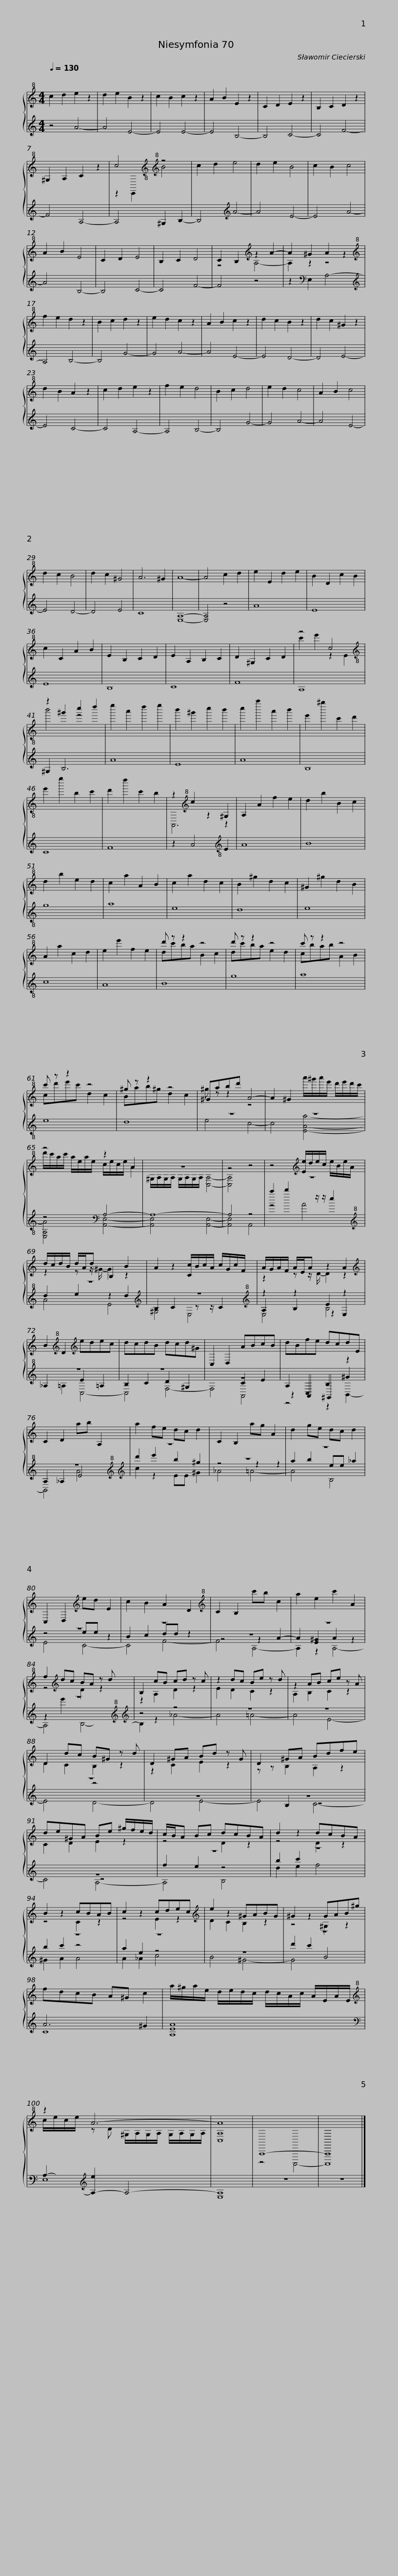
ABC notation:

X:1
%%score { ( 1 3 ) | ( 2 4 5 ) }
L:1/8
Q:1/4=130
M:4/4
I:linebreak $
K:C
V:1 treble+8
V:3 treble+8
V:2 treble
V:4 treble
V:5 treble
V:1
 c2 d2 e2 z2 | d2 e2 B2 z2 | c2 B2 c2 z2 | A2 B2 E2 z2 | C2 D2 E2 z2 | %5
 B,2 C2 D2 z2 | ^G,2 A,2 C2 z2 | c4[K:treble-8][K:treble+8] z4 |$ c2 d2 e4 | d2 e2 B4 | %10
 c2 B2 c4 | A2 B2 E4 | C2 D2 E4 | B,2 C2 D4 | C2 B,2[K:treble] z2 A2- | %15
 A2 ^G2 A2 z2 |[K:treble+8] f2 e2 d2 z2 |$ B2 c2 d2 z2 | e2 d2 c2 z2 | A2 B2 c2 z2 | %20
 d2 c2 B2 z2 | d2 c2 ^G2 z2 | d2 B2 A2 z2 | c2 d2 e2 z2 | f2 e2 d4 | %25
 B2 c2 d4 | e2 d2 c4 |$ A2 B2 c4 | d2 c2 B4 | d2 c2 ^G4 | %30
 A6 ^G2 | A8- | A4 c2 d2 | e2 E2 d2 e2 | B2 D2 c2 B2 | %35
 c2 C2 A2 B2 | E2 B,2 C2 D2 |$ E2 A,2 B,2 C2 | D2 ^G,2 C2 D2 | z4 c4[K:treble-8] | %40
 z2 ^g'2 c''2 d''2 | e''2 a'2 d''2 e''2 | b'2 ^g'2 c''2 b'2 | c''2 a''2 a'2 b'2 | e'2 ^g''2 c'2 d'2 |$ %45
 e'2 e''2 b2 c'2 | d'2 d''2 c'2 b2 | z2[K:treble+8] c2 z2 ^G,2 | A,2 A2 f2 e2 | d2 b2 B2 c2 | %50
 d2 b2 e2 d2 | c2 a2 A2 B2 | c2 a2 d2 c2 |$ B2 ^g2 d2 c2 | ^G2 ^g2 d2 B2 | %55
 A2 a2 c2 d2 | e2 e'2 f2 e2 | d' z z2 z4 | d' z z2 z4 | c' z z2 z4 |$ %60
 c' z z2 z4 | ^g z z2 z4 | ^Gabd' A4- | A2 ^G2 a'/^g'/a'/e'/ d'/e'/d'/c'/ |$ z4 z2 A2 | %65
 z8 | z4 z4 | z4[K:treble+15] [Ee]/d/e/c/ e/B/e/A/ |$ d/c/d/B/ d/A/d B,2 B2 | A2 z2 [Cc]/B/c/A/ c/G/c/F/ | %70
 A/G/A/F/ A/E/A z2 A2 |$[K:treble+15] B2[K:treble+8] D2[K:treble+15] edec | dcdB dcd^G | C,2 D,2 ABcB | dBfe dcdE |$ %75
 C2 D2 ab A,2 | a2 fe dc d2 | C2 B,2 ag A2 | d2 ge dc d2 | C,2 D,2[K:treble+15] ed E2 |$ %80
 c2 B2 A2 D2 |[K:treble+8] C2 B,2 c'b c2 | a2 e2 c'2 A2 | f2[K:treble+15] dc BA z d | B,2 cB cd z c |$ %85
 z2 dc Be z d | z2 AB ce z A | D2 dc B^G z d | D2 ^GA Bd z G | D2 ^GA Bdfe |$ %90
 de^GA Be ^g/f/e/d/ | c/B/A Bc dcBA | d2 z2 dcBA | B2 z2 cBAB | c2 z2 cdec |$ %95
[K:treble+15] e2 z2 ^GABG | ^G2 z2 GAB^g | fdcB A^G c2 | a/^g/a/e/ d/e/d/c/ d/c/A/c/ A/E/A/E/ |$[K:treble+8] z2 A6- | %100
 A8 | A,,,8- | A,,,8 |] %103
V:2
 z4 A4- | A4 E4- | E4 E4- | E4 B,4- | B,4 C4- | %5
 C4 F4- | F4 A,4- | A,4 ^G,2 B,2- |$ B,4[K:treble] A4- | A4 E4- | %10
 E4 A4- | A4 B,4- | B,4 C4- | C4 F4- | F4 z4 | %15
 z2[K:bass] E,2 A,4- |[K:treble] A,4 B,4- |$ B,4 G4- | G4 A4- | A4 E4- | %20
 E4 D4- | D4 E4- | E4 C4- | C4 A,4- | A,4 B,4- | %25
 B,4 G4- | G4 A4- |$ A4 E4- | E4 D4- | D4 E4 | %30
 C8 | [E,A,]8- | [E,A,]4 z4 | A8 | E8 | %35
 E8 | B,8 |$ C8 | F8 | A,8 | %40
 ^G,2 B,6 | A8 | E8 | A8 | B,8 |$ %45
 C8 | F8 | z2 A4[K:treble-8] E2 | A8 | B8 | %50
 g8 | a8 | e8 |$ d8 | e8 | %55
 c8 | A8 | B8 | g8 | a8 |$ %60
 e8 | d8 | z8 | z8 |$ z4[K:bass] A,4- | %65
 A,8- | A,4 z4 | z8 |$[K:treble+8] z8[K:treble] | z8[K:treble+8] | %70
 z2 z2 E2 z2 |$ z8 | z8 | z8 | A,2 C,2 B,2 z2 |$ %75
 z8[K:treble+8] |[K:treble] z8 | z8 | z8 | z8 |$ %80
 z8 | z8 | z8 | z8[K:treble+8][K:treble] | z4 z4 |$ %85
 z8 | z8 | z8 | z8 | z8 |$ %90
 z8 | z8 | z8 | z8 | z8 |$ %95
 z8 | z8 | A6 ^G2 | [A,EA]8 |$[K:bass] A,2-[K:treble] [A,-e]2 A,4- | %100
 [E,A,]8 | z8 | z8 |] %103
V:3
 x8 | x8 | x8 | x8 | x8 | %5
 x8 | x8 | z2[K:treble-8] E,,2[K:treble+8] B4 |$ x8 | x8 | %10
 x8 | x8 | x8 | x8 | z4[K:treble] A,4- | %15
 A,2 z2 z4 |[K:treble+8] x8 |$ x8 | x8 | x8 | %20
 x8 | x8 | x8 | x8 | x8 | %25
 x8 | x8 |$ x8 | x8 | x8 | %30
 x8 | x8 | x8 | x8 | x8 | %35
 x8 | x8 |$ x8 | x8 | c'2 e'2 z2[K:treble-8] E2 | %40
 b'4 z4 | x8 | x8 | x8 | x8 |$ %45
 x8 | x8 | A,,6[K:treble+8] z2 | x8 | x8 | %50
 x8 | x8 | x8 |$ x8 | x8 | %55
 x8 | x8 | dc'ba B2 c2 | dc'ba e2 d2 | cbab A2 B2 |$ %60
 cd'e'c' d2 c2 | Bab^g d2 c2 | ^g z z2 z4 | x8 |$ d'/c'/a/c'/ a/e/a/e/ c/e/c/e/ A2 | %65
 ^G,/A,/G,/A,/ G,/A,/G,/A,/ [C,A,]4- | [C,A,]4 z4 | x4[K:treble+15] x4 |$ z2 z z/ ^G/- G2 z2 | x8 | %70
 z2 z z/ D/- D2 z2 |$[K:treble+15] x2[K:treble+8] x2[K:treble+15] x4 | x8 | x8 | x8 |$ %75
 x8 | x8 | x8 | x8 | x4[K:treble+15] x4 |$ %80
 x8 |[K:treble+8] x8 | x8 | z4[K:treble+15] D2 z2 | z2 A,2 D2 z2 |$ %85
 E2 D2 C2 z2 | A,2 B,2 C2 z2 | D2 C2 B,2 z2 | z2 C2 E2 z2 | z z B,2 A,2 z2 |$ %90
 C2 D2 E2 z2 | z4 D2 z2 | z4 D2 z2 | z4 C2 z2 | z4 E2 z2 |$ %95
[K:treble+15] D2 C2 B,2 z2 | z4 ^G,2 z2 | x8 | x8 |$[K:treble+8] c/e/c/e/ z D ^G,/A,/G,/A,/ G,/A,/G,/A,/ | %100
 [C,A,]8 | z4 A,,,,4- | A,,,,8 |] %103
V:4
 x8 | x8 | x8 | x8 | x8 | %5
 x8 | x8 | x8 |$ x4[K:treble] x4 | x8 | %10
 x8 | x8 | x8 | x8 | x8 | %15
 x2[K:bass] x6 |[K:treble] x8 |$ x8 | x8 | x8 | %20
 x8 | x8 | x8 | x8 | x8 | %25
 x8 | x8 |$ x8 | x8 | x8 | %30
 x8 | x8 | x8 | x8 | x8 | %35
 x8 | x8 |$ x8 | x8 | x8 | %40
 x8 | x8 | x8 | x8 | x8 |$ %45
 x8 | x8 | x6[K:treble-8] x2 | x8 | x8 | %50
 x8 | x8 | x8 |$ x8 | x8 | %55
 x8 | x8 | x8 | x8 | x8 |$ %60
 x8 | x8 | e4 c4- | c4 [EAa]4- |$ [E,A,A]4[K:bass] [A,,E,]4- | %65
 [A,,E,]4 [A,,E,]4- | [A,,E,]4 A,,4 | c'2 d'2 x z/ z/ e2 |$[K:treble+8] d2 e2[K:treble] z2 d2 | B,2 C2 x/[K:treble+8] z z/ C2 | %70
 A,2 B,2 z2 E,2 |$ _A,2 x2 E2 =A,2 | B,2 C2 D2 ^G,2 | x4 C2 E2 | z2 A,,2 ^G,,2 ^G2 |$ %75
 A,2 _A,2[K:treble+8] E4 |[K:treble] d'2 e'2 b2 ^g2 | z4 z2 z2 | a2 b2 ee _a2 | z4 ee z2 |$ %80
 B2 c2 dd z2 | z4 z2 A2- | A2 [E^G]2 A2 z2 | z2[K:treble+8] e'2[K:treble] x4 | x8 |$ %85
 x8 | x8 | x4 z4 | x8 | x2 B,2 z4 |$ %90
 x4 z4 | f2 e2 z4 | b2 c'2 x4 | b2 c'2 z4 | a2 e2 z4 |$ %95
 x8 | d'2 c'2 B4 | C8 | x8 |$[K:bass] E,8[K:treble] | %100
 x8 | x8 | x8 |] %103
V:5
 x8 | x8 | x8 | x8 | x8 | %5
 x8 | x8 | x8 |$ x4[K:treble] x4 | x8 | %10
 x8 | x8 | x8 | x8 | x8 | %15
 x2[K:bass] x6 |[K:treble] x8 |$ x8 | x8 | x8 | %20
 x8 | x8 | x8 | x8 | x8 | %25
 x8 | x8 |$ x8 | x8 | x8 | %30
 x8 | x8 | x8 | x8 | x8 | %35
 x8 | x8 |$ x8 | x8 | x8 | %40
 x8 | x8 | x8 | x8 | x8 |$ %45
 x8 | x8 | x6[K:treble-8] x2 | x8 | x8 | %50
 x8 | x8 | x8 |$ x8 | x8 | %55
 x8 | x8 | x8 | x8 | x8 |$ %60
 x8 | x8 | x8 | x8 |$ x4[K:bass] x4 | %65
 x8 | x8 | z4 A4 |$[K:treble+8] A4[K:treble] E4 | ^G,4 E,4[K:treble+8] | %70
 E,4 B,4 |$ x2 =A,2 C,4- | C,4 F,4- | F,4 A,,4 | z4 z2 B,,2- |$ %75
 B,,4[K:treble+8] A4 |[K:treble] c2 z2 EE ^G2 | _A4 =A4- | A4 B,4 | E4 C4- |$ %80
 C4 F4- | F4 A,4- | A,2 z2 A,4- | A,4[K:treble+8][K:treble] B,4- | B,2 z2 _A4- |$ %85
 A4 =A4- | A4 E4- | E4 D4- | D4 E4- | E4 C4- |$ %90
 C4 A,4- | A,4 B,4 | d2 e2 f4 | ^G2 A2 A4 | A2 _A2 c4 |$ %95
 B4 ^G4- | G4 x4 | x8 | x8 |$[K:bass] x2[K:treble] x6 | %100
 x8 | x8 | x8 |] %103
